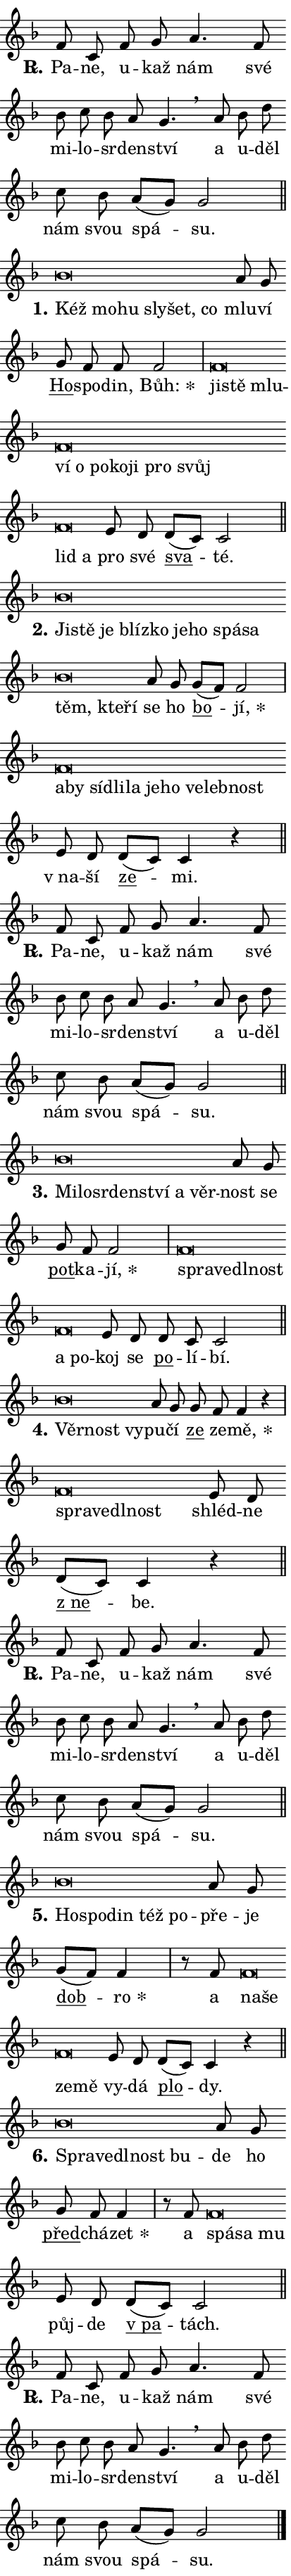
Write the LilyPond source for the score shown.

\version "2.24.0"
\header { tagline = "" }
\paper {
  indent = 0\cm
  top-margin = 0\cm
  right-margin = 0.13\cm % to fit lyric hyphens
  bottom-margin = 0\cm
  left-margin = 0\cm
  paper-width = 7\cm
  page-breaking = #ly:one-page-breaking
  system-system-spacing.basic-distance = #11
  score-system-spacing.basic-distance = #11
  ragged-last = ##f
}


%% Author: Thomas Morley
%% https://lists.gnu.org/archive/html/lilypond-user/2020-05/msg00002.html
#(define (line-position grob)
"Returns position of @var[grob} in current system:
   @code{'start}, if at first time-step
   @code{'end}, if at last time-step
   @code{'middle} otherwise
"
  (let* ((col (ly:item-get-column grob))
         (ln (ly:grob-object col 'left-neighbor))
         (rn (ly:grob-object col 'right-neighbor))
         (col-to-check-left (if (ly:grob? ln) ln col))
         (col-to-check-right (if (ly:grob? rn) rn col))
         (break-dir-left
           (and
             (ly:grob-property col-to-check-left 'non-musical #f)
             (ly:item-break-dir col-to-check-left)))
         (break-dir-right
           (and
             (ly:grob-property col-to-check-right 'non-musical #f)
             (ly:item-break-dir col-to-check-right))))
        (cond ((eqv? 1 break-dir-left) 'start)
              ((eqv? -1 break-dir-right) 'end)
              (else 'middle))))

#(define (tranparent-at-line-position vctor)
  (lambda (grob)
  "Relying on @code{line-position} select the relevant enry from @var{vctor}.
Used to determine transparency,"
    (case (line-position grob)
      ((end) (not (vector-ref vctor 0)))
      ((middle) (not (vector-ref vctor 1)))
      ((start) (not (vector-ref vctor 2))))))

noteHeadBreakVisibility =
#(define-music-function (break-visibility)(vector?)
"Makes @code{NoteHead}s transparent relying on @var{break-visibility}"
#{
  \override NoteHead.transparent =
    #(tranparent-at-line-position break-visibility)
#})

#(define delete-ledgers-for-transparent-note-heads
  (lambda (grob)
    "Reads whether a @code{NoteHead} is transparent.
If so this @code{NoteHead} is removed from @code{'note-heads} from
@var{grob}, which is supposed to be @code{LedgerLineSpanner}.
As a result ledgers are not printed for this @code{NoteHead}"
    (let* ((nhds-array (ly:grob-object grob 'note-heads))
           (nhds-list
             (if (ly:grob-array? nhds-array)
                 (ly:grob-array->list nhds-array)
                 '()))
           ;; Relies on the transparent-property being done before
           ;; Staff.LedgerLineSpanner.after-line-breaking is executed.
           ;; This is fragile ...
           (to-keep
             (remove
               (lambda (nhd)
                 (ly:grob-property nhd 'transparent #f))
               nhds-list)))
      ;; TODO find a better method to iterate over grob-arrays, similiar
      ;; to filter/remove etc for lists
      ;; For now rebuilt from scratch
      (set! (ly:grob-object grob 'note-heads)  '())
      (for-each
        (lambda (nhd)
          (ly:pointer-group-interface::add-grob grob 'note-heads nhd))
        to-keep))))

squashNotes = {
  \override NoteHead.X-extent = #'(-0.2 . 0.2)
  \override NoteHead.Y-extent = #'(-0.75 . 0)
  \override NoteHead.stencil =
    #(lambda (grob)
       (let ((pos (ly:grob-property grob 'staff-position)))
         (begin
           (if (< pos -7) (display "ERROR: Lower brevis then expected\n") (display ""))
           (if (<= pos -6) ly:text-interface::print ly:note-head::print))))
}
unSquashNotes = {
  \revert NoteHead.X-extent
  \revert NoteHead.Y-extent
  \revert NoteHead.stencil
}

hideNotes = \noteHeadBreakVisibility #begin-of-line-visible
unHideNotes = \noteHeadBreakVisibility #all-visible

% work-around for resetting accidentals
% https://lilypond.org/doc/v2.23/Documentation/notation/displaying-rhythms#unmetered-music
cadenzaMeasure = {
  \cadenzaOff
  \partial 1024 s1024
  \cadenzaOn
}

#(define-markup-command (accent layout props text) (markup?)
  "Underline accented syllable"
  (interpret-markup layout props
    #{\markup \override #'(offset . 4.3) \underline { #text }#}))

responsum = \markup \concat {
  "R" \hspace #-1.05 \path #0.1 #'((moveto 0 0.07) (lineto 0.9 0.8)) \hspace #0.05 "."
}

spaceSize = #0.6828661417322834 % exact space size for TeX Gyre Schola

\layout {
  \context {
    \Staff
    \remove "Time_signature_engraver"
    \override LedgerLineSpanner.after-line-breaking = #delete-ledgers-for-transparent-note-heads
  }
  \context {
    \Lyrics {
      \override LyricSpace.minimum-distance = \spaceSize
      \override LyricText.font-name = #"TeX Gyre Schola"
      \override LyricText.font-size = 1
      \override StanzaNumber.font-name = #"TeX Gyre Schola Bold"
      \override StanzaNumber.font-size = 1
    }
  }
  \context {
    \Score 
    \override NoteHead.text =
      #(lambda (grob) 
        (let ((pos (ly:grob-property grob 'staff-position)))
          #{\markup {
            \combine
              \halign #-0.55 \raise #(if (= pos -6) 0 0.5) \override #'(thickness . 2) \draw-line #'(3.2 . 0)
              \musicglyph "noteheads.sM1"
          }#}))
  }
}

% magnetic-lyrics.ily
%
%   written by
%     Jean Abou Samra <jean@abou-samra.fr>
%     Werner Lemberg <wl@gnu.org>
%
%   adapted by
%     Jiri Hon <jiri.hon@gmail.com>
%
% Version 2022-Apr-15

% https://www.mail-archive.com/lilypond-user@gnu.org/msg149350.html

#(define (Left_hyphen_pointer_engraver context)
   "Collect syllable-hyphen-syllable occurrences in lyrics and store
them in properties.  This engraver only looks to the left.  For
example, if the lyrics input is @code{foo -- bar}, it does the
following.

@itemize @bullet
@item
Set the @code{text} property of the @code{LyricHyphen} grob between
@q{foo} and @q{bar} to @code{foo}.

@item
Set the @code{left-hyphen} property of the @code{LyricText} grob with
text @q{foo} to the @code{LyricHyphen} grob between @q{foo} and
@q{bar}.
@end itemize

Use this auxiliary engraver in combination with the
@code{lyric-@/text::@/apply-@/magnetic-@/offset!} hook."
   (let ((hyphen #f)
         (text #f))
     (make-engraver
      (acknowledgers
       ((lyric-syllable-interface engraver grob source-engraver)
        (set! text grob)))
      (end-acknowledgers
       ((lyric-hyphen-interface engraver grob source-engraver)
        ;(when (not (grob::has-interface grob 'lyric-space-interface))
          (set! hyphen grob)));)
      ((stop-translation-timestep engraver)
       (when (and text hyphen)
         (ly:grob-set-object! text 'left-hyphen hyphen))
       (set! text #f)
       (set! hyphen #f)))))

#(define (lyric-text::apply-magnetic-offset! grob)
   "If the space between two syllables is less than the value in
property @code{LyricText@/.details@/.squash-threshold}, move the right
syllable to the left so that it gets concatenated with the left
syllable.

Use this function as a hook for
@code{LyricText@/.after-@/line-@/breaking} if the
@code{Left_@/hyphen_@/pointer_@/engraver} is active."
   (let ((hyphen (ly:grob-object grob 'left-hyphen #f)))
     (when hyphen
       (let ((left-text (ly:spanner-bound hyphen LEFT)))
         (when (grob::has-interface left-text 'lyric-syllable-interface)
           (let* ((common (ly:grob-common-refpoint grob left-text X))
                  (this-x-ext (ly:grob-extent grob common X))
                  (left-x-ext
                   (begin
                     ;; Trigger magnetism for left-text.
                     (ly:grob-property left-text 'after-line-breaking)
                     (ly:grob-extent left-text common X)))
                  ;; `delta` is the gap width between two syllables.
                  (delta (- (interval-start this-x-ext)
                            (interval-end left-x-ext)))
                  (details (ly:grob-property grob 'details))
                  (threshold (assoc-get 'squash-threshold details 0.2)))
             (when (< delta threshold)
               (let* (;; We have to manipulate the input text so that
                      ;; ligatures crossing syllable boundaries are not
                      ;; disabled.  For languages based on the Latin
                      ;; script this is essentially a beautification.
                      ;; However, for non-Western scripts it can be a
                      ;; necessity.
                      (lt (ly:grob-property left-text 'text))
                      (rt (ly:grob-property grob 'text))
                      (is-space (grob::has-interface hyphen 'lyric-space-interface))
                      (space (if is-space " " ""))
                      (extra-delta (if is-space spaceSize 0))
                      ;; Append new syllable.
                      (ltrt-space (if (and (string? lt) (string? rt))
                                (string-append lt space rt)
                                (make-concat-markup (list lt space rt))))
                      ;; Right-align `ltrt` to the right side.
                      (ltrt-space-markup (grob-interpret-markup
                               grob
                               (make-translate-markup
                                (cons (interval-length this-x-ext) 0)
                                (make-right-align-markup ltrt-space)))))
                 (begin
                   ;; Don't print `left-text`.
                   (ly:grob-set-property! left-text 'stencil #f)
                   ;; Set text and stencil (which holds all collected
                   ;; syllables so far) and shift it to the left.
                   (ly:grob-set-property! grob 'text ltrt-space)
                   (ly:grob-set-property! grob 'stencil ltrt-space-markup)
                   (ly:grob-translate-axis! grob (- (- delta extra-delta)) X))))))))))


#(define (lyric-hyphen::displace-bounds-first grob)
   ;; Make very sure this callback isn't triggered too early.
   (let ((left (ly:spanner-bound grob LEFT))
         (right (ly:spanner-bound grob RIGHT)))
     (ly:grob-property left 'after-line-breaking)
     (ly:grob-property right 'after-line-breaking)
     (ly:lyric-hyphen::print grob)))

squashThreshold = #0.4

\layout {
  \context {
    \Lyrics
    \consists #Left_hyphen_pointer_engraver
    \override LyricText.after-line-breaking =
      #lyric-text::apply-magnetic-offset!
    \override LyricHyphen.stencil = #lyric-hyphen::displace-bounds-first
    \override LyricText.details.squash-threshold = \squashThreshold
    \override LyricHyphen.minimum-distance = 0
    \override LyricHyphen.minimum-length = \squashThreshold
  }
}

squashText = \override LyricText.details.squash-threshold = 9999
unSquashText = \override LyricText.details.squash-threshold = \squashThreshold

leftText = \override LyricText.self-alignment-X = #LEFT
unLeftText = \revert LyricText.self-alignment-X

starOffset = #(lambda (grob) 
                (let ((x_offset (ly:self-alignment-interface::aligned-on-x-parent grob)))
                  (if (= x_offset 0) 0 (+ x_offset 1.2))))

star = #(define-music-function (syllable)(string?)
"Append star separator at the end of a syllable"
#{
  \once \override LyricText.X-offset = #starOffset
  \lyricmode { \markup {
    #syllable
    \override #'((font-name . "TeX Gyre Schola Bold")) \hspace #0.2 \lower #0.65 \larger "*"
  } }
#})

starAccent = #(define-music-function (syllable)(string?)
"Append star separator at the end of a syllable and make accent"
#{
  \once \override LyricText.X-offset = #starOffset
  \lyricmode { \markup {
    \accent #syllable
    \override #'((font-name . "TeX Gyre Schola Bold")) \hspace #0.2 \lower #0.65 \larger "*"
  } }
#})

breath = #(define-music-function (syllable)(string?)
"Append breathing indicator at the end of a syllable"
#{
  \lyricmode { \markup { #syllable "+" } }
#})

optionalBreath = #(define-music-function (syllable)(string?)
"Append optional breathing indicator at the end of a syllable"
#{
  \lyricmode { \markup { #syllable "(+)" } }
#})


\score {
    <<
        \new Voice = "melody" { \cadenzaOn \key f \major \relative { f'8 c f g a4. f8 \bar "" bes c bes a g4. \breathe \bar "" a8 bes d \bar "" c bes a[( g)] g2 \cadenzaMeasure \bar "||" \break } }
        \new Lyrics \lyricsto "melody" { \lyricmode { \set stanza = \responsum
Pa -- ne, u -- kaž nám své mi -- lo -- sr -- den -- ství a u -- děl nám svou spá -- su. } }
    >>
    \layout {}
}

\score {
    <<
        \new Voice = "melody" { \cadenzaOn \key f \major \relative { \squashNotes bes'\breve*1/16 \hideNotes \breve*1/16 \bar "" \breve*1/16 \bar "" \breve*1/16 \bar "" \breve*1/16 \breve*1/16 \bar "" \unHideNotes \unSquashNotes a8 g \bar "" g f f f2 \cadenzaMeasure \bar "|" \squashNotes f\breve*1/16 \hideNotes \breve*1/16 \bar "" \breve*1/16 \bar "" \breve*1/16 \bar "" \breve*1/16 \bar "" \breve*1/16 \bar "" \breve*1/16 \bar "" \breve*1/16 \bar "" \breve*1/16 \bar "" \breve*1/16 \bar "" \breve*1/16 \breve*1/16 \bar "" \unHideNotes \unSquashNotes e8 d \bar "" d[( c)] c2 \cadenzaMeasure \bar "||" \break } }
        \new Lyrics \lyricsto "melody" { \lyricmode { \set stanza = "1."
\leftText Kéž \squashText mo -- hu sly -- šet, co \unLeftText \unSquashText mlu -- ví \markup \accent Ho -- spo -- din, \star Bůh: \leftText ji -- \squashText stě mlu -- ví o po -- ko -- ji pro svůj lid a \unLeftText \unSquashText pro své \markup \accent sva -- té. } }
    >>
    \layout {}
}

\score {
    <<
        \new Voice = "melody" { \cadenzaOn \key f \major \relative { \squashNotes bes'\breve*1/16 \hideNotes \breve*1/16 \bar "" \breve*1/16 \bar "" \breve*1/16 \bar "" \breve*1/16 \bar "" \breve*1/16 \bar "" \breve*1/16 \bar "" \breve*1/16 \bar "" \breve*1/16 \bar "" \breve*1/16 \bar "" \breve*1/16 \breve*1/16 \bar "" \unHideNotes \unSquashNotes a8 g \bar "" g[( f)] f2 \cadenzaMeasure \bar "|" \squashNotes f\breve*1/16 \hideNotes \breve*1/16 \bar "" \breve*1/16 \bar "" \breve*1/16 \bar "" \breve*1/16 \bar "" \breve*1/16 \bar "" \breve*1/16 \bar "" \breve*1/16 \bar "" \breve*1/16 \breve*1/16 \bar "" \unHideNotes \unSquashNotes e8 d \bar "" d[( c)] c4 r \cadenzaMeasure \bar "||" \break } }
        \new Lyrics \lyricsto "melody" { \lyricmode { \set stanza = "2."
\leftText Ji -- \squashText stě je blíz -- ko je -- ho spá -- sa těm, kte -- ří \unLeftText \unSquashText se ho \markup \accent bo -- \star jí, \leftText a -- \squashText by sí -- dli -- la je -- ho ve -- leb -- nost \unLeftText \unSquashText "v na" -- ší \markup \accent ze -- mi. } }
    >>
    \layout {}
}

\score {
    <<
        \new Voice = "melody" { \cadenzaOn \key f \major \relative { f'8 c f g a4. f8 \bar "" bes c bes a g4. \breathe \bar "" a8 bes d \bar "" c bes a[( g)] g2 \cadenzaMeasure \bar "||" \break } }
        \new Lyrics \lyricsto "melody" { \lyricmode { \set stanza = \responsum
Pa -- ne, u -- kaž nám své mi -- lo -- sr -- den -- ství a u -- děl nám svou spá -- su. } }
    >>
    \layout {}
}

\score {
    <<
        \new Voice = "melody" { \cadenzaOn \key f \major \relative { \squashNotes bes'\breve*1/16 \hideNotes \breve*1/16 \bar "" \breve*1/16 \bar "" \breve*1/16 \bar "" \breve*1/16 \bar "" \breve*1/16 \breve*1/16 \bar "" \unHideNotes \unSquashNotes a8 g \bar "" g f f2 \cadenzaMeasure \bar "|" \squashNotes f\breve*1/16 \hideNotes \breve*1/16 \bar "" \breve*1/16 \bar "" \breve*1/16 \bar "" \breve*1/16 \breve*1/16 \bar "" \unHideNotes \unSquashNotes e8 d \bar "" d c c2 \cadenzaMeasure \bar "||" \break } }
        \new Lyrics \lyricsto "melody" { \lyricmode { \set stanza = "3."
\leftText Mi -- \squashText lo -- sr -- den -- ství a věr -- \unLeftText \unSquashText nost se \markup \accent pot -- ka -- \star jí, \leftText spra -- \squashText ve -- dl -- nost a po -- \unLeftText \unSquashText koj se \markup \accent po -- lí -- bí. } }
    >>
    \layout {}
}

\score {
    <<
        \new Voice = "melody" { \cadenzaOn \key f \major \relative { \squashNotes bes'\breve*1/16 \hideNotes \breve*1/16 \breve*1/16 \bar "" \unHideNotes \unSquashNotes a8 g \bar "" g f f4 r \cadenzaMeasure \bar "|" \squashNotes f\breve*1/16 \hideNotes \breve*1/16 \bar "" \breve*1/16 \breve*1/16 \bar "" \unHideNotes \unSquashNotes e8 d \bar "" d[( c)] c4 r \cadenzaMeasure \bar "||" \break } }
        \new Lyrics \lyricsto "melody" { \lyricmode { \set stanza = "4."
\leftText Věr -- \squashText nost vy -- \unLeftText \unSquashText pu -- čí \markup \accent ze ze -- \star mě, \leftText spra -- \squashText ve -- dl -- nost \unLeftText \unSquashText shléd -- ne \markup \accent "z ne" -- be. } }
    >>
    \layout {}
}

\score {
    <<
        \new Voice = "melody" { \cadenzaOn \key f \major \relative { f'8 c f g a4. f8 \bar "" bes c bes a g4. \breathe \bar "" a8 bes d \bar "" c bes a[( g)] g2 \cadenzaMeasure \bar "||" \break } }
        \new Lyrics \lyricsto "melody" { \lyricmode { \set stanza = \responsum
Pa -- ne, u -- kaž nám své mi -- lo -- sr -- den -- ství a u -- děl nám svou spá -- su. } }
    >>
    \layout {}
}

\score {
    <<
        \new Voice = "melody" { \cadenzaOn \key f \major \relative { \squashNotes bes'\breve*1/16 \hideNotes \breve*1/16 \bar "" \breve*1/16 \bar "" \breve*1/16 \breve*1/16 \bar "" \unHideNotes \unSquashNotes a8 g \bar "" g[( f)] f4 \cadenzaMeasure \bar "|" r8 f \squashNotes f\breve*1/16 \hideNotes \breve*1/16 \bar "" \breve*1/16 \breve*1/16 \bar "" \unHideNotes \unSquashNotes e8 d \bar "" d[( c)] c4 r \cadenzaMeasure \bar "||" \break } }
        \new Lyrics \lyricsto "melody" { \lyricmode { \set stanza = "5."
\leftText Ho -- \squashText spo -- din též po -- \unLeftText \unSquashText pře -- je \markup \accent dob -- \star ro a \leftText na -- \squashText še ze -- mě \unLeftText \unSquashText vy -- dá \markup \accent plo -- dy. } }
    >>
    \layout {}
}

\score {
    <<
        \new Voice = "melody" { \cadenzaOn \key f \major \relative { \squashNotes bes'\breve*1/16 \hideNotes \breve*1/16 \bar "" \breve*1/16 \bar "" \breve*1/16 \breve*1/16 \bar "" \unHideNotes \unSquashNotes a8 g \bar "" g f f4 \cadenzaMeasure \bar "|" r8 f \squashNotes f\breve*1/16 \hideNotes \breve*1/16 \breve*1/16 \bar "" \unHideNotes \unSquashNotes e8 d \bar "" d[( c)] c2 \cadenzaMeasure \bar "||" \break } }
        \new Lyrics \lyricsto "melody" { \lyricmode { \set stanza = "6."
\leftText Spra -- \squashText ve -- dl -- nost bu -- \unLeftText \unSquashText de ho \markup \accent před -- chá -- \star zet a \leftText spá -- \squashText sa mu \unLeftText \unSquashText půj -- de \markup \accent "v pa" -- tách. } }
    >>
    \layout {}
}

\score {
    <<
        \new Voice = "melody" { \cadenzaOn \key f \major \relative { f'8 c f g a4. f8 \bar "" bes c bes a g4. \breathe \bar "" a8 bes d \bar "" c bes a[( g)] g2 \cadenzaMeasure \bar "||" \break } \bar "|." }
        \new Lyrics \lyricsto "melody" { \lyricmode { \set stanza = \responsum
Pa -- ne, u -- kaž nám své mi -- lo -- sr -- den -- ství a u -- děl nám svou spá -- su. } }
    >>
    \layout {}
}
